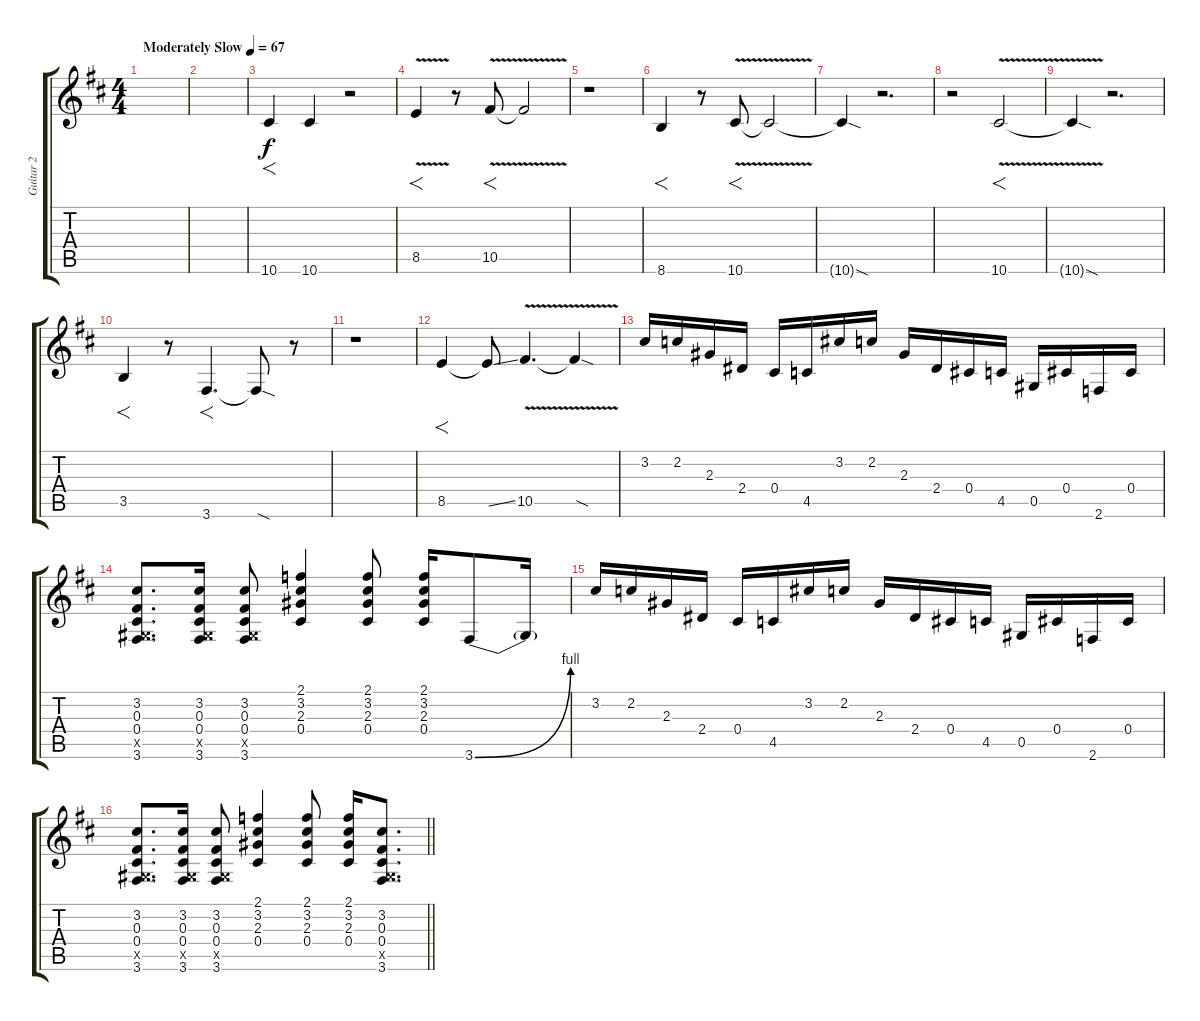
\track ("Guitar 2" "Guitar 2") {instrument distortionguitar}
\staff {score tabs}
\tuning (Eb4 Bb3 Gb3 Db3 Ab2 Eb2) {hide}
\ts (4 4)
\tempo (67 "Moderately Slow")
\clef g2
\ks d
|
|
10.6.4{f} 10.6.4 r.2 |
8.5{v}.4{f} r.8 10.5{v}.8{f} 10.5{t}.2 |
r.1 |
8.6.4{f} r.8 10.6{v}.8{f} 10.6{t}.2 |
10.6{sod t}.4 r.2{d} |
r.2 10.6{v}.2{f} |
10.6{sod t}.4 r.2{d} |
3.5.4{f} r.8 3.6.4{f d} 3.6{sod t}.8 r.8 |
r.1 |
8.5.4{f} 8.5{ss t}.8 10.5{v}.4{d} 10.5{sod t}.4 |
3.2.16 2.2.16 2.3.16 2.4.16 0.4.16 4.5.16 3.2.16 2.2.16 2.3.16 2.4.16 0.4.16 4.5.16 0.5.16 0.4.16 2.6.16 0.4.16 |
(3.2 0.3 0.4 0.5{x} 3.6).8{d} (3.2 0.3 0.4 0.5{x} 3.6).16 (3.2 0.3 0.4 0.5{x} 3.6).8 (2.1 3.2 2.3 0.4).4 (2.1 3.2 2.3 0.4).8 (2.1 3.2 2.3 0.4).16 3.6{be (bend 0 0 60 4)}.8 3.6{t}.16 |
3.2.16 2.2.16 2.3.16 2.4.16 0.4.16 4.5.16 3.2.16 2.2.16 2.3.16 2.4.16 0.4.16 4.5.16 0.5.16 0.4.16 2.6.16 0.4.16 |
\barLineRight lightlight
(3.2 0.3 0.4 0.5{x} 3.6).8{d} (3.2 0.3 0.4 0.5{x} 3.6).16 (3.2 0.3 0.4 0.5{x} 3.6).8 (2.1 3.2 2.3 0.4).4 (2.1 3.2 2.3 0.4).8 (2.1 3.2 2.3 0.4).16 (3.2 0.3 0.4 0.5{x} 3.6).8{d}
